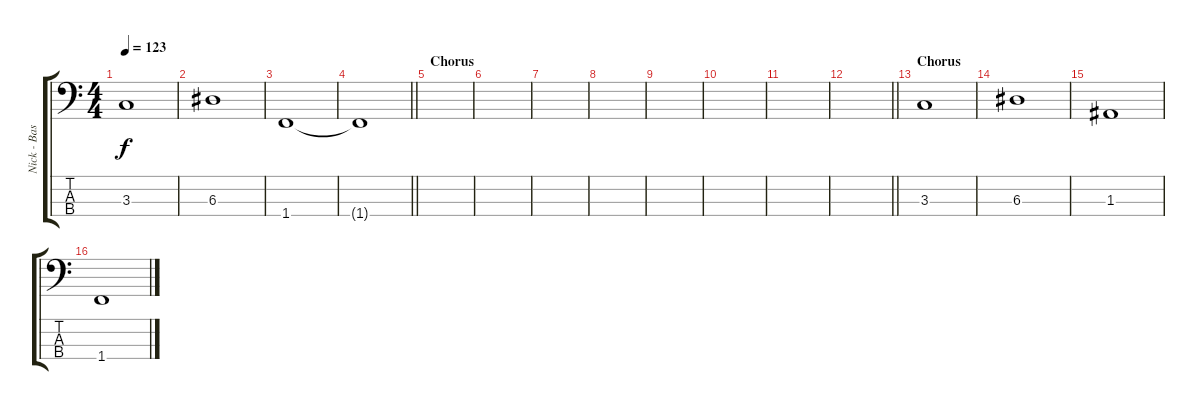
\track ("Nick - Bass" "Nick - Bas") {instrument electricbasspick}
\staff {score tabs}
\tuning (G2 D2 A1 E1) {hide}
\ts (4 4)
\tempo 123
\clef f4
\ks c
3.3.1{dy f} |
6.3.1 |
1.4.1 |
\barLineRight lightlight
1.4{t}.1 |
\section ("" "Chorus")
|
|
|
|
|
|
|
\barLineRight lightlight
|
\section ("" "Chorus")
3.3.1 |
6.3.1 |
1.3.1 |
1.4.1
